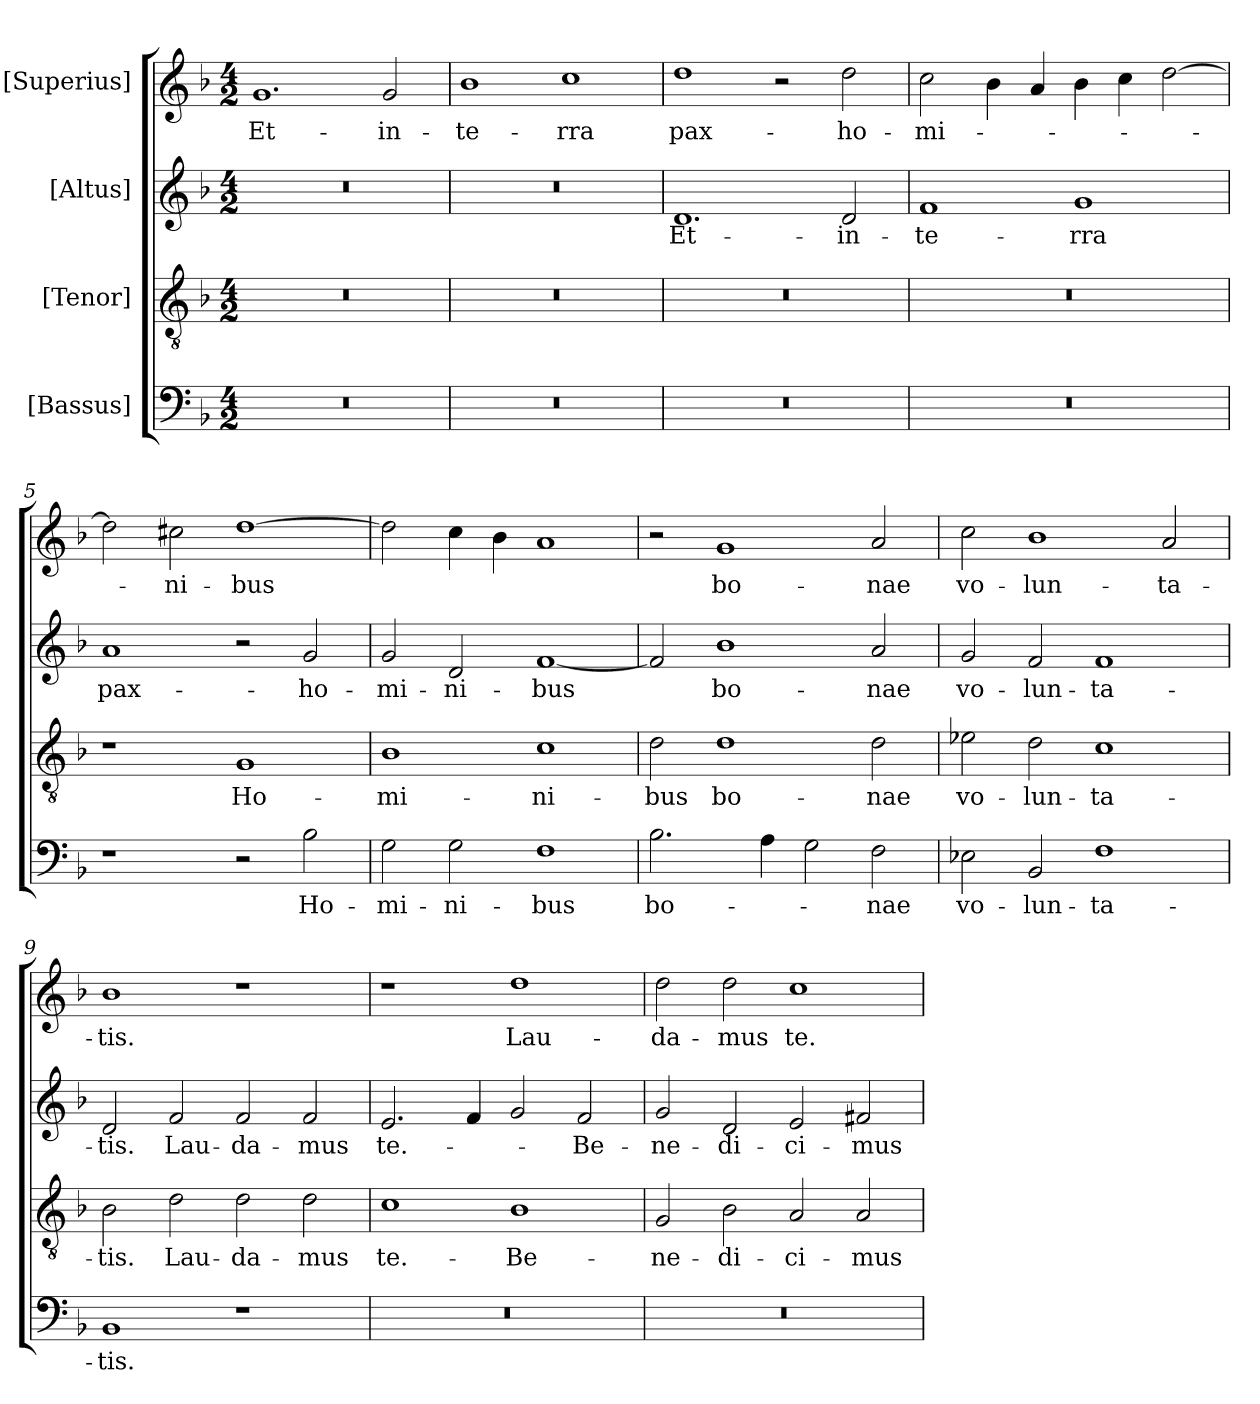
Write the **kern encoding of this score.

**kern	**text	**kern	**text	**kern	**text	**kern	**text
*part4	*part4	*part3	*part3	*part2	*part2	*part1	*part1
*staff4	*staff4	*staff3	*staff3	*staff2	*staff2	*staff1	*staff1
*I"[Bassus]	*	*I"[Tenor]	*	*I"[Altus]	*	*I"[Superius]	*
*clefF4	*	*clefGv2	*	*clefG2	*	*clefG2	*
*k[b-]	*	*k[b-]	*	*k[b-]	*	*k[b-]	*
*M4/2	*	*M4/2	*	*M4/2	*	*M4/2	*
=1	=1	=1	=1	=1	=1	=1	=1
0r	.	0r	.	0r	.	1.g/	Et-
.	.	.	.	.	.	2g/	in-
=2	=2	=2	=2	=2	=2	=2	=2
0r	.	0r	.	0r	.	1b-\	te-
.	.	.	.	.	.	1cc\	-rra
=3	=3	=3	=3	=3	=3	=3	=3
0r	.	0r	.	1.d/	Et-	1dd\	pax-
.	.	.	.	.	.	2r	.
.	.	.	.	2d/	in-	2dd\	ho-
=4	=4	=4	=4	=4	=4	=4	=4
0r	.	0r	.	1f/	te-	2cc\	-mi-
.	.	.	.	.	.	4b-\	.
.	.	.	.	.	.	4a/	.
.	.	.	.	1g/	-rra	4b-\	.
.	.	.	.	.	.	4cc\	.
.	.	.	.	.	.	[2dd\	.
=5	=5	=5	=5	=5	=5	=5	=5
1r	.	1r	.	1a/	pax-	2dd\]	.
.	.	.	.	.	.	2cc#X\	-ni-
2r	.	1G/	Ho-	2r	.	[1dd\	-bus
2B-\	Ho-	.	.	2g/	ho-	.	.
=6	=6	=6	=6	=6	=6	=6	=6
2G\	-mi-	1B-\	-mi-	2g/	-mi-	2dd\]	.
2G\	-ni-	.	.	2d/	-ni-	4cc\	.
.	.	.	.	.	.	4b-\	.
1F\	-bus	1c\	-ni-	[1f/	-bus	1a/	.
=7	=7	=7	=7	=7	=7	=7	=7
2.B-\	bo-	2d\	-bus	2f/]	.	2r	.
.	.	1d\	bo-	1b-\	bo-	1g/	bo-
4A\	.	.	.	.	.	.	.
2G\	.	.	.	.	.	.	.
2F\	-nae	2d\	-nae	2a/	-nae	2a/	-nae
=8	=8	=8	=8	=8	=8	=8	=8
2E-X\	vo-	2e-X\	vo-	2g/	vo-	2cc\	vo-
2BB-/	-lun-	2d\	-lun-	2f/	-lun-	1b-\	-lun-
1F\	-ta-	1c\	-ta-	1f/	-ta-	.	.
.	.	.	.	.	.	2a/	-ta-
=9	=9	=9	=9	=9	=9	=9	=9
1BB-/	-tis.	2B-\	-tis.	2d/	-tis.	1b-\	-tis.
.	.	2d\	Lau-	2f/	Lau-	.	.
1r	.	2d\	-da-	2f/	-da-	1r	.
.	.	2d\	-mus	2f/	-mus	.	.
=10	=10	=10	=10	=10	=10	=10	=10
0r	.	1c\	te.-	2.e/	te.-	1r	.
.	.	.	.	4f/	.	.	.
.	.	1B-\	Be-	2g/	.	1dd\	Lau-
.	.	.	.	2f/	Be-	.	.
=11	=11	=11	=11	=11	=11	=11	=11
0r	.	2G/	-ne-	2g/	-ne-	2dd\	-da-
.	.	2B-\	-di-	2d/	-di-	2dd\	-mus
.	.	2A/	-ci-	2e/	-ci-	1cc\	te.-
.	.	2A/	-mus	2f#X/	-mus	.	.
=	=	=	=	=	=	=	=
*-	*-	*-	*-	*-	*-	*-	*-
